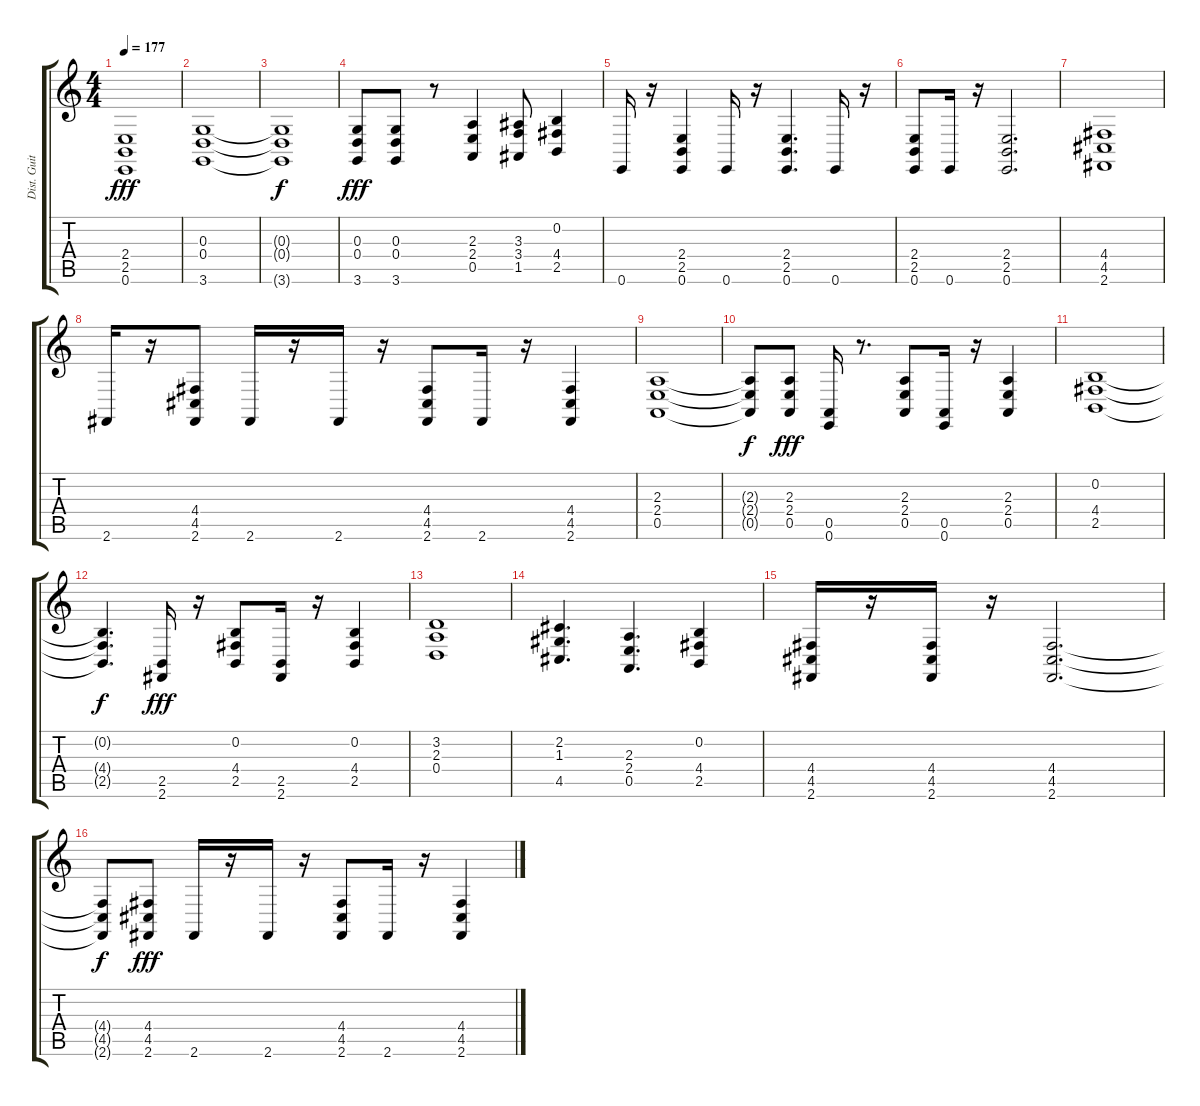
\track ("Dist. Guitar 3" "Dist. Guit") {instrument lead5charang}
\staff {score tabs}
\tuning (E4 B3 G3 D3 A2 E2) {hide}
\ts (4 4)
\tempo 177
\clef g2
\ks c
(2.4 2.5 0.6).1{dy fff} |
(0.3 0.4 3.6).1 |
(0.3{t} 0.4{t} 3.6{t}).1{dy f} |
(0.3 0.4 3.6).8{dy fff} (0.3 0.4 3.6).8 r.8 (2.3 2.4 0.5).4 (3.3 3.4 1.5).8 (0.2 4.4 2.5).4 |
0.6.16 r.16 (2.4 2.5 0.6).4 0.6.16 r.16 (2.4 2.5 0.6).4{d} 0.6.16 r.16 |
(2.4 2.5 0.6).8 0.6.16 r.16 (2.4 2.5 0.6).2{d} |
(4.4 4.5 2.6).1 |
2.6.16 r.16 (4.4 4.5 2.6).8 2.6.16 r.16 2.6.16 r.16 (4.4 4.5 2.6).8 2.6.16 r.16 (4.4 4.5 2.6).4 |
(2.3 2.4 0.5).1 |
(2.3{t} 2.4{t} 0.5{t}).8{dy f} (2.3 2.4 0.5).8{dy fff} (0.5 0.6).16 r.8{d} (2.3 2.4 0.5).8 (0.5 0.6).16 r.16 (2.3 2.4 0.5).4 |
(0.2 4.4 2.5).1 |
(0.2{t} 4.4{t} 2.5{t}).4{d dy f} (2.5 2.6).16{dy fff} r.16 (0.2 4.4 2.5).8 (2.5 2.6).16 r.16 (0.2 4.4 2.5).4 |
(3.2 2.3 0.4).1 |
(2.2 1.3 4.5).4{d} (2.3 2.4 0.5).4{d} (0.2 4.4 2.5).4 |
(4.4 4.5 2.6).16 r.16 (4.4 4.5 2.6).16 r.16 (4.4 4.5 2.6).2{d} |
(4.4{t} 4.5{t} 2.6{t}).8{dy f} (4.4 4.5 2.6).8{dy fff} 2.6.16 r.16 2.6.16 r.16 (4.4 4.5 2.6).8 2.6.16 r.16 (4.4 4.5 2.6).4
